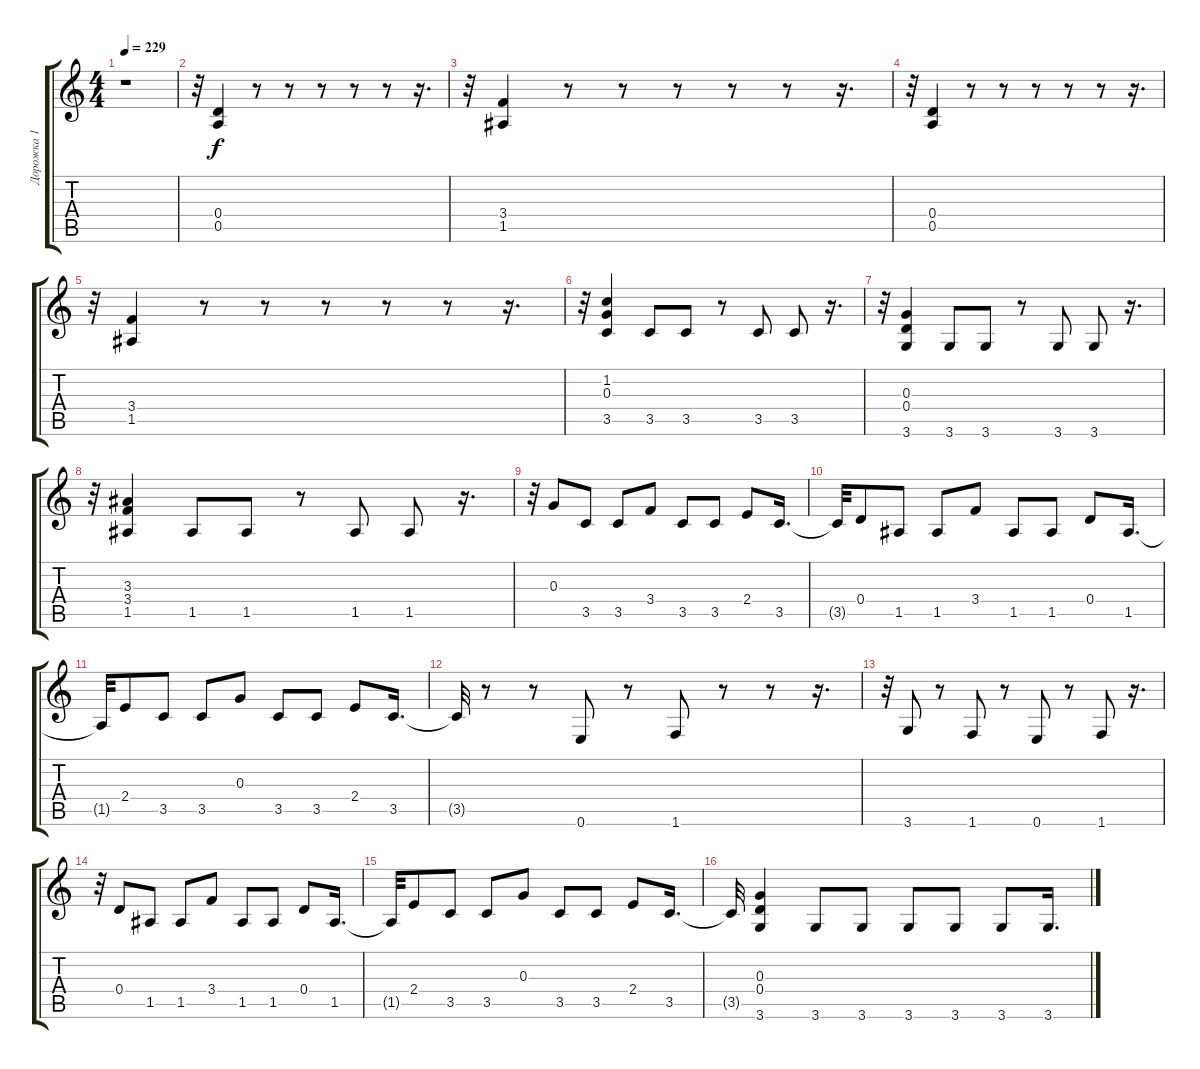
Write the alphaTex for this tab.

\track ("Дорожка 1" "Дорожка 1") {instrument distortionguitar}
\staff {score tabs}
\tuning (E4 B3 G3 D3 A2 E2) {hide}
\ts (4 4)
\tempo 229
\clef g2
\ks c
r.1{dy f} |
r.32 (0.4 0.5).4 r.8 r.8 r.8 r.8 r.8 r.16{d} |
r.32 (3.4 1.5).4 r.8 r.8 r.8 r.8 r.8 r.16{d} |
r.32 (0.4 0.5).4 r.8 r.8 r.8 r.8 r.8 r.16{d} |
r.32 (3.4 1.5).4 r.8 r.8 r.8 r.8 r.8 r.16{d} |
r.32 (1.2 0.3 3.5).4 3.5.8 3.5.8 r.8 3.5.8 3.5.8 r.16{d} |
r.32 (0.3 0.4 3.6).4 3.6.8 3.6.8 r.8 3.6.8 3.6.8 r.16{d} |
r.32 (3.3 3.4 1.5).4 1.5.8 1.5.8 r.8 1.5.8 1.5.8 r.16{d} |
r.32 0.3.8 3.5.8 3.5.8 3.4.8 3.5.8 3.5.8 2.4.8 3.5.16{d} |
3.5{t}.32 0.4.8 1.5.8 1.5.8 3.4.8 1.5.8 1.5.8 0.4.8 1.5.16{d} |
1.5{t}.32 2.4.8 3.5.8 3.5.8 0.3.8 3.5.8 3.5.8 2.4.8 3.5.16{d} |
3.5{t}.32 r.8 r.8 0.6.8 r.8 1.6.8 r.8 r.8 r.16{d} |
r.32 3.6.8 r.8 1.6.8 r.8 0.6.8 r.8 1.6.8 r.16{d} |
r.32 0.4.8 1.5.8 1.5.8 3.4.8 1.5.8 1.5.8 0.4.8 1.5.16{d} |
1.5{t}.32 2.4.8 3.5.8 3.5.8 0.3.8 3.5.8 3.5.8 2.4.8 3.5.16{d} |
3.5{t}.32 (0.3 0.4 3.6).4 3.6.8 3.6.8 3.6.8 3.6.8 3.6.8 3.6.16{d}
